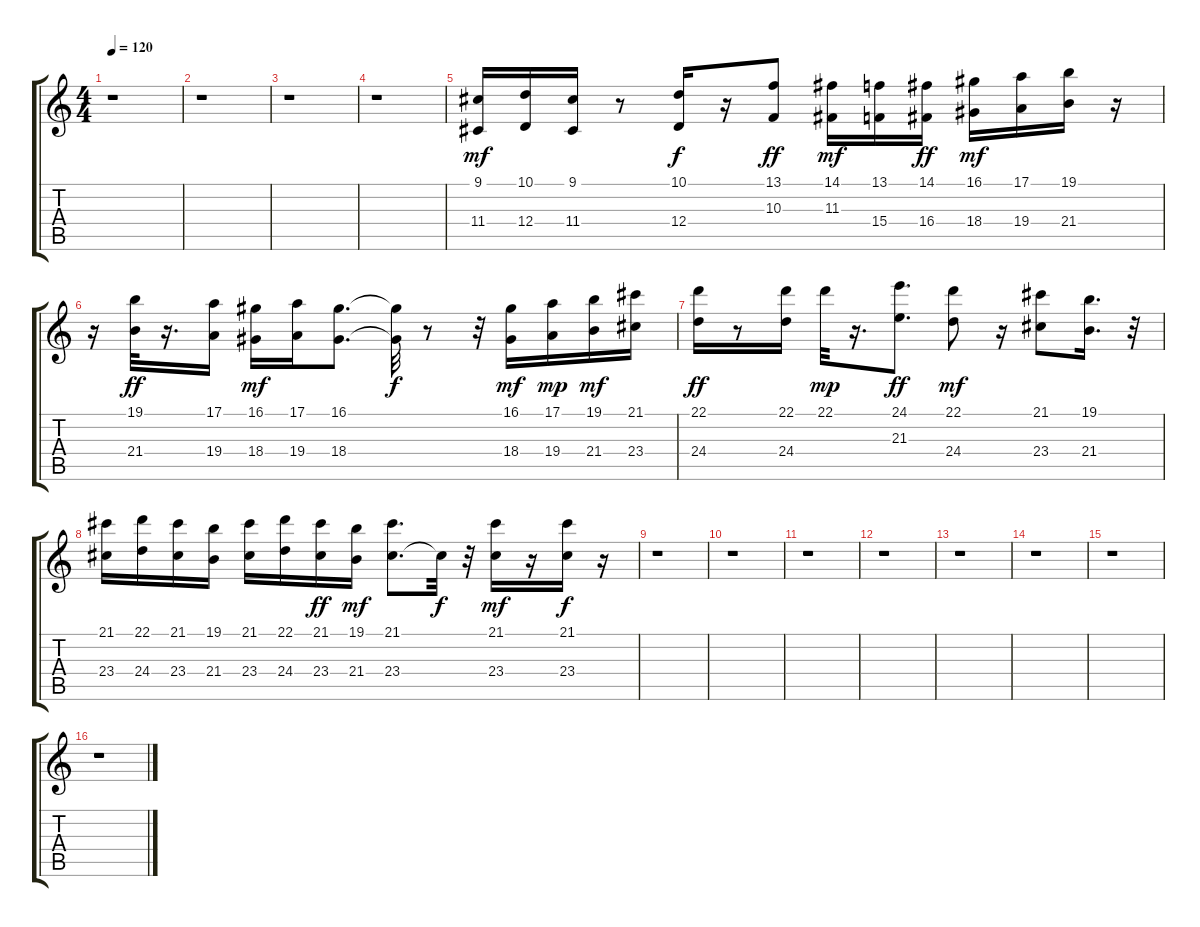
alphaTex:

\track "" {instrument stringensemble2}
\staff {score tabs}
\tuning (E4 B3 G3 D3 A2 E2) {hide}
\ts (4 4)
\tempo 120
\clef g2
\ks c
r.1{dy mf} |
r.1 |
r.1 |
r.1 |
(9.1 11.4).16 (10.1 12.4).16 (9.1 11.4).16 r.8 (10.1 12.4).16{dy f} r.16 (13.1 10.3).8{dy ff} (14.1 11.3).16{dy mf} (13.1 15.4).16 (14.1 16.4).16{dy ff} (16.1 18.4).16{dy mf} (17.1 19.4).16 (19.1 21.4).16 r.16 |
r.16 (19.1 21.4).32{dy ff} r.16{d} (17.1 19.4).16 (16.1 18.4).16{dy mf} (17.1 19.4).16 (16.1 18.4).8{d} (16.1{t} 18.4{t}).32{dy f} r.8 r.32 (16.1 18.4).16{dy mf} (17.1 19.4).16{dy mp} (19.1 21.4).16{dy mf} (21.1 23.4).16 |
(22.1 24.4).16{dy ff} r.8 (22.1 24.4).16 22.1.32{dy mp} r.16{d} (24.1 21.3).8{d dy ff} (22.1 24.4).8{dy mf} r.16 (21.1 23.4).8 (19.1 21.4).16{d} r.32 |
(21.1 23.4).16 (22.1 24.4).16 (21.1 23.4).16 (19.1 21.4).16 (21.1 23.4).16 (22.1 24.4).16 (21.1 23.4).16{dy ff} (19.1 21.4).16{dy mf} (21.1 23.4).8{d} 23.4{t}.32{dy f} r.32 (21.1 23.4).16{dy mf} r.16 (21.1 23.4).16{dy f} r.16 |
r.1 |
r.1 |
r.1 |
r.1 |
r.1 |
r.1 |
r.1 |
r.1
